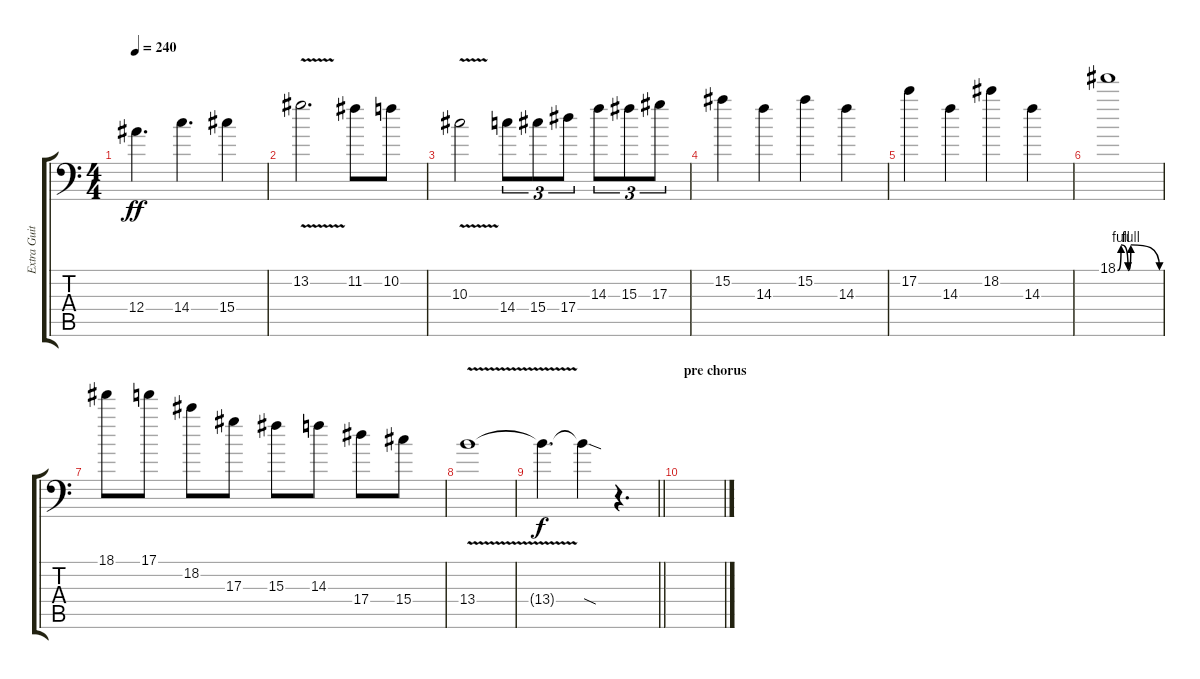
\track ("Extra Guitar" "Extra Guit") {instrument distortionguitar}
\staff {score tabs}
\tuning (C4 G3 Eb3 Bb2 F2 Bb1) {hide}
\ts (4 4)
\tempo 240
\clef f4
\ks c
12.4.4{d dy ff} 14.4.4{d} 15.4.4 |
13.2{v}.2{d} 11.2.8 10.2.8 |
10.3{v}.2 14.4.8{tu (3 2)} 15.4.8{tu (3 2)} 17.4.8{tu (3 2)} 14.3.8{tu (3 2)} 15.3.8{tu (3 2)} 17.3.8{tu (3 2)} |
15.2.4 14.3.4 15.2.4 14.3.4 |
17.2.4 14.3.4 18.2.4 14.3.4 |
18.1{be (custom 0 0 5 4 15 0 19 4 60 0)}.1 |
18.1.8 17.1.8 18.2.8 17.3.8 15.3.8 14.3.8 17.4.8 15.4.8 |
13.4{v}.1 |
\barLineRight lightlight
13.4{t}.4{d dy f} 13.4{sod t}.4 r.4{d} |
\section ("" "pre chorus")
